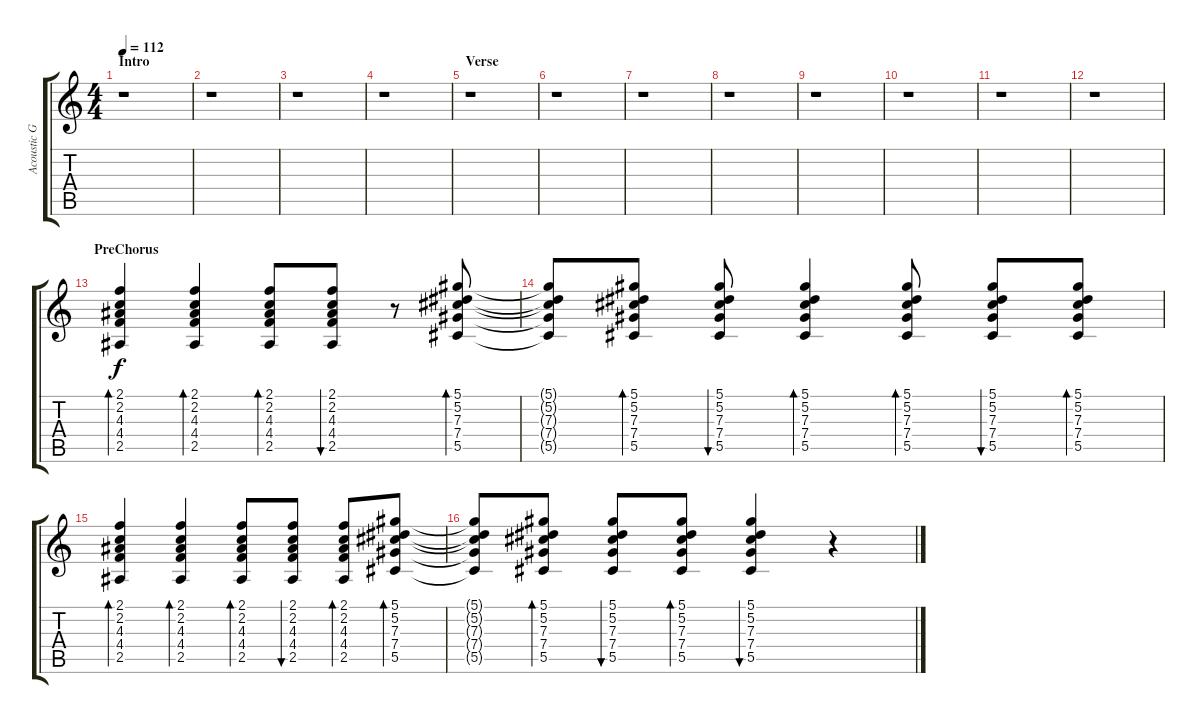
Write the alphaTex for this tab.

\track ("Acoustic Guitar" "Acoustic G") {instrument acousticguitarsteel}
\staff {score tabs}
\tuning (Eb4 Bb3 Gb3 Db3 Ab2 Eb2) {hide}
\ts (4 4)
\section ("" "Intro")
\tempo 112
\clef g2
\ks c
r.1{dy f instrument acousticguitarsteel} |
r.1 |
r.1 |
r.1 |
\section ("" "Verse")
r.1 |
r.1 |
r.1 |
r.1 |
r.1 |
r.1 |
r.1 |
r.1 |
\section ("" "PreChorus")
(2.1 2.2 4.3 4.4 2.5).4{bd 30} (2.1 2.2 4.3 4.4 2.5).4{bd 30} (2.1 2.2 4.3 4.4 2.5).8{bd 30} (2.1 2.2 4.3 4.4 2.5).8{bu 30} r.8 (5.1 5.2 7.3 7.4 5.5).8{bd 30} |
(5.1{t} 5.2{t} 7.3{t} 7.4{t} 5.5{t}).8 (5.1 5.2 7.3 7.4 5.5).8{bd 30} (5.1 5.2 7.3 7.4 5.5).8{bu 30} (5.1 5.2 7.3 7.4 5.5).4{bd 30} (5.1 5.2 7.3 7.4 5.5).8{bd 30} (5.1 5.2 7.3 7.4 5.5).8{bu 30} (5.1 5.2 7.3 7.4 5.5).8{bd 30} |
(2.1 2.2 4.3 4.4 2.5).4{bd 30} (2.1 2.2 4.3 4.4 2.5).4{bd 30} (2.1 2.2 4.3 4.4 2.5).8{bd 30} (2.1 2.2 4.3 4.4 2.5).8{bu 30} (2.1 2.2 4.3 4.4 2.5).8{bd 30} (5.1 5.2 7.3 7.4 5.5).8{bd 30} |
(5.1{t} 5.2{t} 7.3{t} 7.4{t} 5.5{t}).8 (5.1 5.2 7.3 7.4 5.5).8{bd 30} (5.1 5.2 7.3 7.4 5.5).8{bu 30} (5.1 5.2 7.3 7.4 5.5).8{bd 30} (5.1 5.2 7.3 7.4 5.5).4{bu 30} r.4
